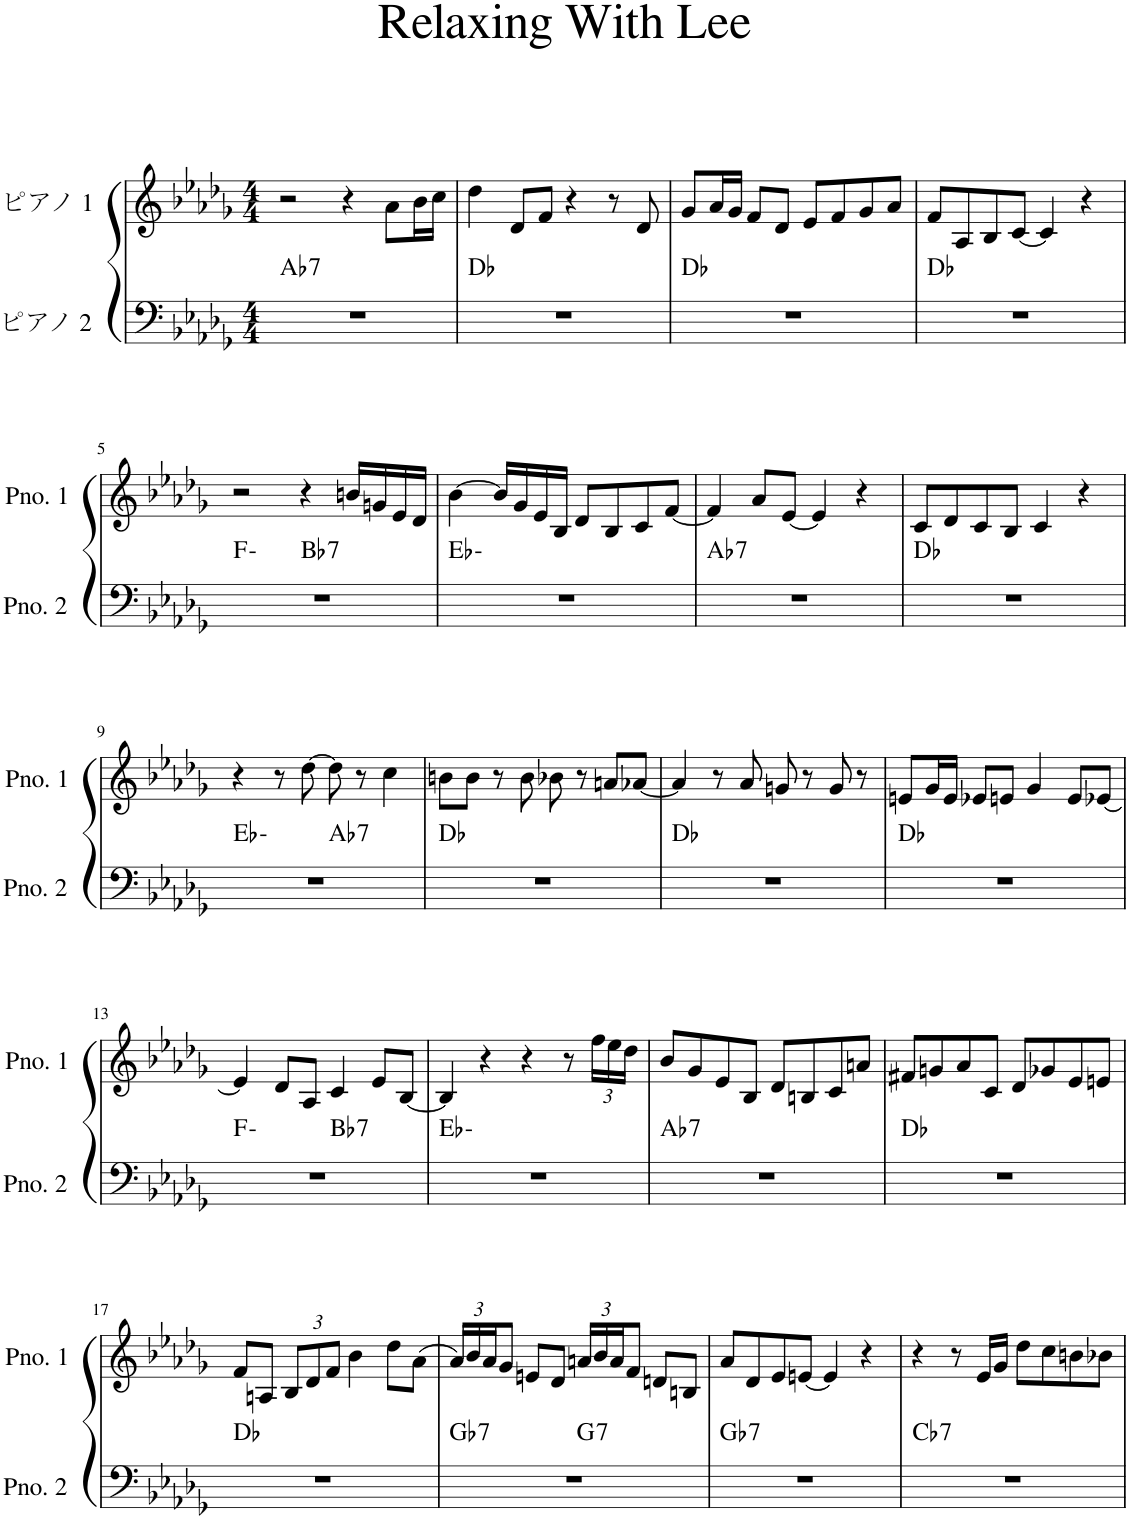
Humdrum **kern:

**kern	**harte	**kern
*part2	*part2	*part1
*staff2	*	*staff1
*I"ピアノ 2	*	*I"ピアノ 1
*clefF4	*	*clefG2
*k[b-e-a-d-g-]	*	*k[b-e-a-d-g-]
*M4/4	*	*M4/4
=1	=1	=1
!	!LO:H:kt=7	!
1r	Ab:7	2r
.	.	4r
.	.	8a-\L
.	.	16b-\L
.	.	16cc\JJ
=2	=2	=2
1r	Db:maj	4dd-\
.	.	8d-/L
.	.	8f/J
.	.	4r
.	.	8r
.	.	8d-/
=3	=3	=3
1r	Db:maj	8g-/L
.	.	16a-/L
.	.	16g-/JJ
.	.	8f/L
.	.	8d-/J
.	.	8e-/L
.	.	8f/
.	.	8g-/
.	.	8a-/J
=4	=4	=4
1r	Db:maj	8f/L
.	.	8A-/
.	.	8B-/
.	.	[8c/J
.	.	4c/]
.	.	4r
!!LO:LB:g=z
=5	=5	=5
*^	*	*
1r	2ryy	F:min	2r
!	!	!LO:H:kt=7	!
.	2ryy	Bb:7	4r
.	.	.	16bn/LL
.	.	.	16gn/
.	.	.	16e-/
.	.	.	16d-/JJ
*v	*v	*	*
=6	=6	=6
1r	Eb:min	[4b-\
.	.	16b-/LL]
.	.	16g-/
.	.	16e-/
.	.	16B-/JJ
.	.	8d-/L
.	.	8B-/
.	.	8c/
.	.	[8f/J
=7	=7	=7
!	!LO:H:kt=7	!
1r	Ab:7	4f/]
.	.	8a-/L
.	.	[8e-/J
.	.	4e-/]
.	.	4r
=8	=8	=8
1r	Db:maj	8c/L
.	.	8d-/
.	.	8c/
.	.	8B-/J
.	.	4c/
.	.	4r
!!LO:LB:g=z
=9	=9	=9
*^	*	*
1r	2ryy	Eb:min	4r
.	.	.	8r
.	.	.	[8dd-\
!	!	!LO:H:kt=7	!
.	2ryy	Ab:7	8dd-\]
.	.	.	8r
.	.	.	4cc\
*v	*v	*	*
=10	=10	=10
1r	Db:maj	8bn\L
.	.	8b\J
.	.	8r
.	.	8b\
.	.	8b-X\
.	.	8r
.	.	8an/L
.	.	[8a-X/J
=11	=11	=11
1r	Db:maj	4a-/]
.	.	8r
.	.	8a-/
.	.	8gn/
.	.	8r
.	.	8g/
.	.	8r
=12	=12	=12
1r	Db:maj	8en/L
.	.	16g-/L
.	.	16e/JJ
.	.	8e-X/L
.	.	8en/J
.	.	4g-/
.	.	8e/L
.	.	[8e-X/J
!!LO:LB:g=z
=13	=13	=13
*^	*	*
1r	2ryy	F:min	4e-/]
.	.	.	8d-/L
.	.	.	8A-/J
!	!	!LO:H:kt=7	!
.	2ryy	Bb:7	4c/
.	.	.	8e-/L
.	.	.	[8B-/J
*v	*v	*	*
=14	=14	=14
1r	Eb:min	4B-/]
.	.	4r
.	.	4r
.	.	8r
*	*	*Xbrackettup
.	.	24ff\LL
.	.	24ee-\
.	.	24dd-\JJ
=15	=15	=15
!	!LO:H:kt=7	!
1r	Ab:7	8b-/L
.	.	8g-/
.	.	8e-/
.	.	8B-/J
.	.	8d-/L
.	.	8Bn/
.	.	8c/
.	.	8an/J
=16	=16	=16
1r	Db:maj	8f#X/L
.	.	8gn/
.	.	8a-/
.	.	8c/J
.	.	8d-/L
.	.	8g-X/
.	.	8e-/
.	.	8en/J
!!LO:LB:g=z
=17	=17	=17
1r	Db:maj	8f/L
.	.	8An/J
.	.	12B-/L
.	.	12d-/
.	.	12f/J
.	.	4b-\
.	.	8dd-\L
.	.	(8a-\J
=18	=18	=18
!	!LO:H:kt=7	!
*^	*	*
1r	2ryy	Gb:7	24a-/LL)
.	.	.	24b-/
.	.	.	24a-/J
.	.	.	8g-/J
.	.	.	8en/L
.	.	.	8d-/J
!	!	!LO:H:kt=7	!
.	2ryy	G:7	24an/LL
.	.	.	24b-/
.	.	.	24a/J
.	.	.	8f/J
.	.	.	8dn/L
.	.	.	8Bn/J
=19	=19	=19	=19
!	!	!LO:H:kt=7	!
*v	*v	*	*
1r	Gb:7	8a-/L
.	.	8d-/
.	.	8e-/
.	.	[8en/J
.	.	4e/]
.	.	4r
=20	=20	=20
!	!LO:H:kt=7	!
1r	Cb:7	4r
.	.	8r
.	.	16e-/LL
.	.	16g-/JJ
.	.	8dd-\L
.	.	8cc\
.	.	8bn\
.	.	8b-X\J
=	=	=
*-	*-	*-
